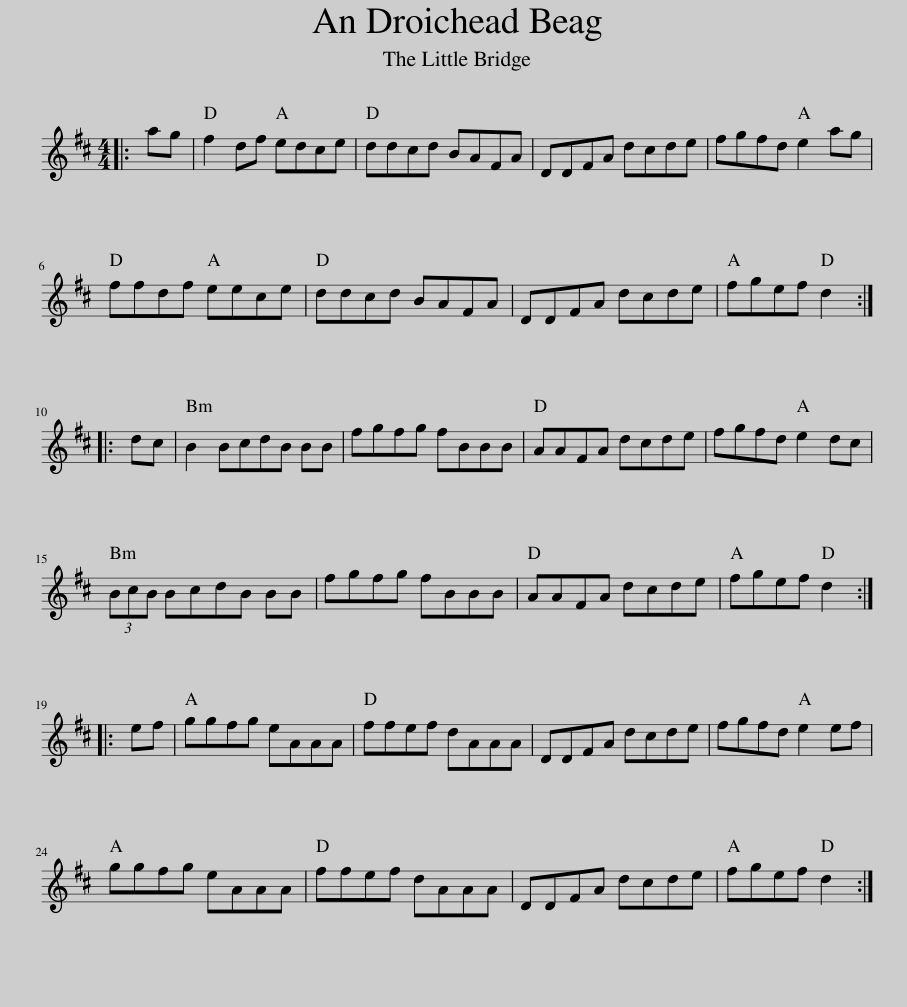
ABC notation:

X:1
L:1/8
M:4/4
I:linebreak $
K:D
V:1 treble
V:1
|: ag | f2 df edce | ddcd BAFA | DDFA dcde | fgfd e2 ag |$ %5
 ffdf eece | ddcd BAFA | DDFA dcde | fgef d2 ::$ dc | %10
 B2 BcdB BB | fgfg fBBB | AAFA dcde | fgfd e2 dc |$ (3BcB BcdB BB | %15
 fgfg fBBB | AAFA dcde | fgef d2 ::$ ef | ggfg eAAA | %20
 ffef dAAA | DDFA dcde | fgfd e2 ef |$ ggfg eAAA | ffef dAAA | %25
 DDFA dcde | fgef d2 :| %27
